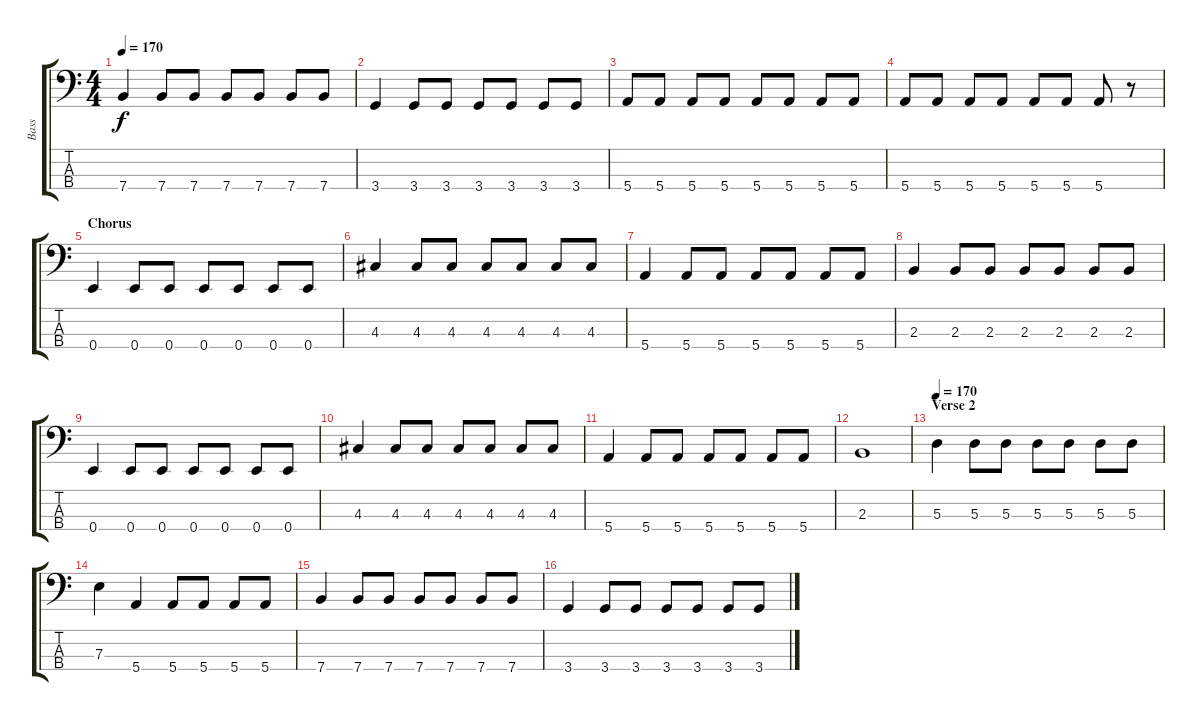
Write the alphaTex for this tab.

\track ("Bass" "Bass") {instrument electricbassfinger}
\staff {score tabs}
\tuning (G2 D2 A1 E1) {hide}
\ts (4 4)
\tempo 170
\clef f4
\ks c
7.4.4{dy f} 7.4.8 7.4.8 7.4.8 7.4.8 7.4.8 7.4.8 |
3.4.4 3.4.8 3.4.8 3.4.8 3.4.8 3.4.8 3.4.8 |
5.4.8 5.4.8 5.4.8 5.4.8 5.4.8 5.4.8 5.4.8 5.4.8 |
5.4.8 5.4.8 5.4.8 5.4.8 5.4.8 5.4.8 5.4.8 r.8 |
\section ("" "Chorus")
0.4.4 0.4.8 0.4.8 0.4.8 0.4.8 0.4.8 0.4.8 |
4.3.4 4.3.8 4.3.8 4.3.8 4.3.8 4.3.8 4.3.8 |
5.4.4 5.4.8 5.4.8 5.4.8 5.4.8 5.4.8 5.4.8 |
2.3.4 2.3.8 2.3.8 2.3.8 2.3.8 2.3.8 2.3.8 |
0.4.4 0.4.8 0.4.8 0.4.8 0.4.8 0.4.8 0.4.8 |
4.3.4 4.3.8 4.3.8 4.3.8 4.3.8 4.3.8 4.3.8 |
5.4.4 5.4.8 5.4.8 5.4.8 5.4.8 5.4.8 5.4.8 |
2.3.1 |
\section ("" "Verse 2")
\tempo 170
5.3.4 5.3.8 5.3.8 5.3.8 5.3.8 5.3.8 5.3.8 |
7.3.4 5.4.4 5.4.8 5.4.8 5.4.8 5.4.8 |
7.4.4 7.4.8 7.4.8 7.4.8 7.4.8 7.4.8 7.4.8 |
3.4.4 3.4.8 3.4.8 3.4.8 3.4.8 3.4.8 3.4.8
